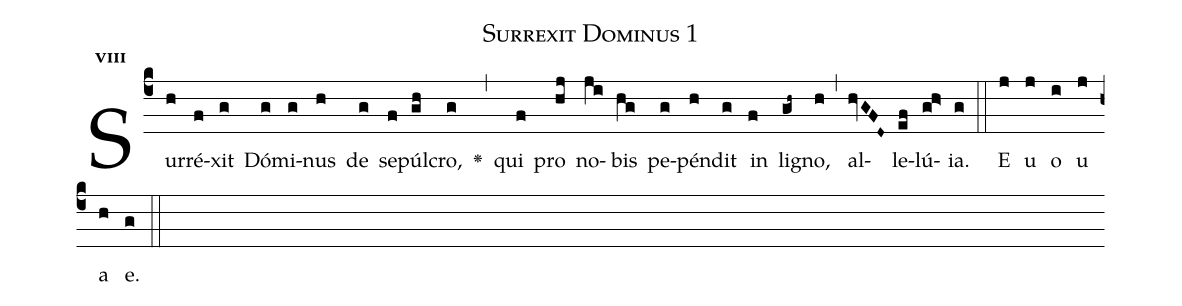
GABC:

name:Surrexit Dominus 1;
office-part:Antiphona;
mode:8;
%%
initial-style: 1;
name: Surrexit Dominus 1
book: Antiphonae & Responsoria/Tomus II, p. 146;
occasion: Dominica Paschae in Resurrectione Domini;
office-part: Sexta Ant 1;
user-notes: ;
commentary: ;
annotation: 8g;
centering-scheme: english;
fontsize: 12;
font: OFLSortsMillGoudy;
height: 11;
width: 4.5;
%%
(c4)Sur(h)ré(f)xit(g) Dó(g)mi(g)nus(h) de(g) se(f)púl(gh)cro,(g) <v>\greheightstar</v>(,) qui(f) pro(hj) no(ji)bis(hg) pe(g)pén(h)dit(g) in(f) li(gh~)gno,(h) (,) al(hvGFD~)le(ef)lú(gh>)ia.(g) (::)
E(j) u(j) o(i) u(j) a(h) e.(g) (::)
